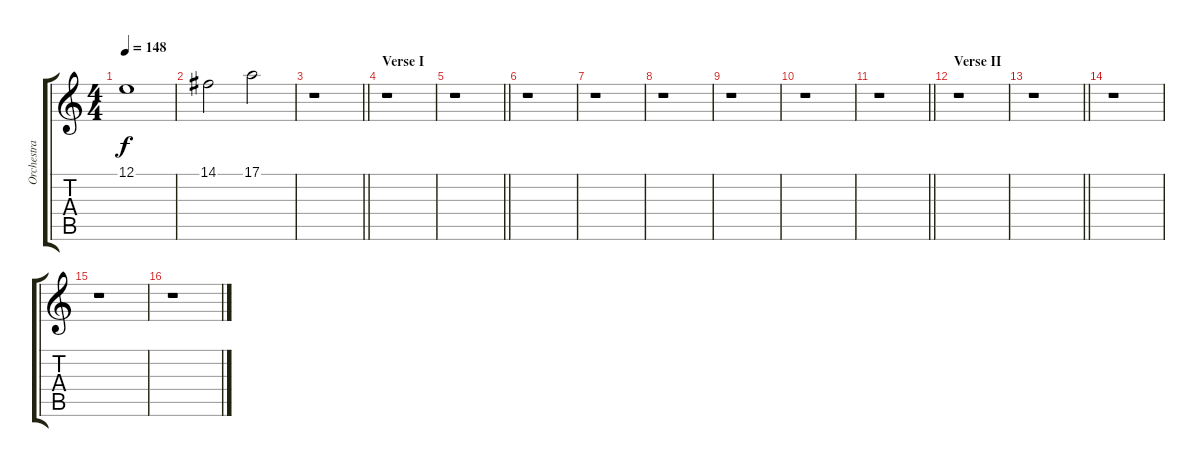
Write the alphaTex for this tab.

\track ("Orchestra II" "Orchestra ") {instrument stringensemble1}
\staff {score tabs}
\tuning (E4 B3 G3 D3 A2 E2) {hide}
\ts (4 4)
\tempo 148
\clef g2
\ks c
12.1.1{dy f} |
14.1.2 17.1.2 |
\barLineRight lightlight
r.1 |
\section ("" "Verse I")
r.1 |
\barLineRight lightlight
r.1 |
r.1 |
r.1 |
r.1 |
r.1 |
r.1 |
\barLineRight lightlight
r.1 |
\section ("" "Verse II")
r.1 |
\barLineRight lightlight
r.1 |
r.1 |
r.1 |
r.1
